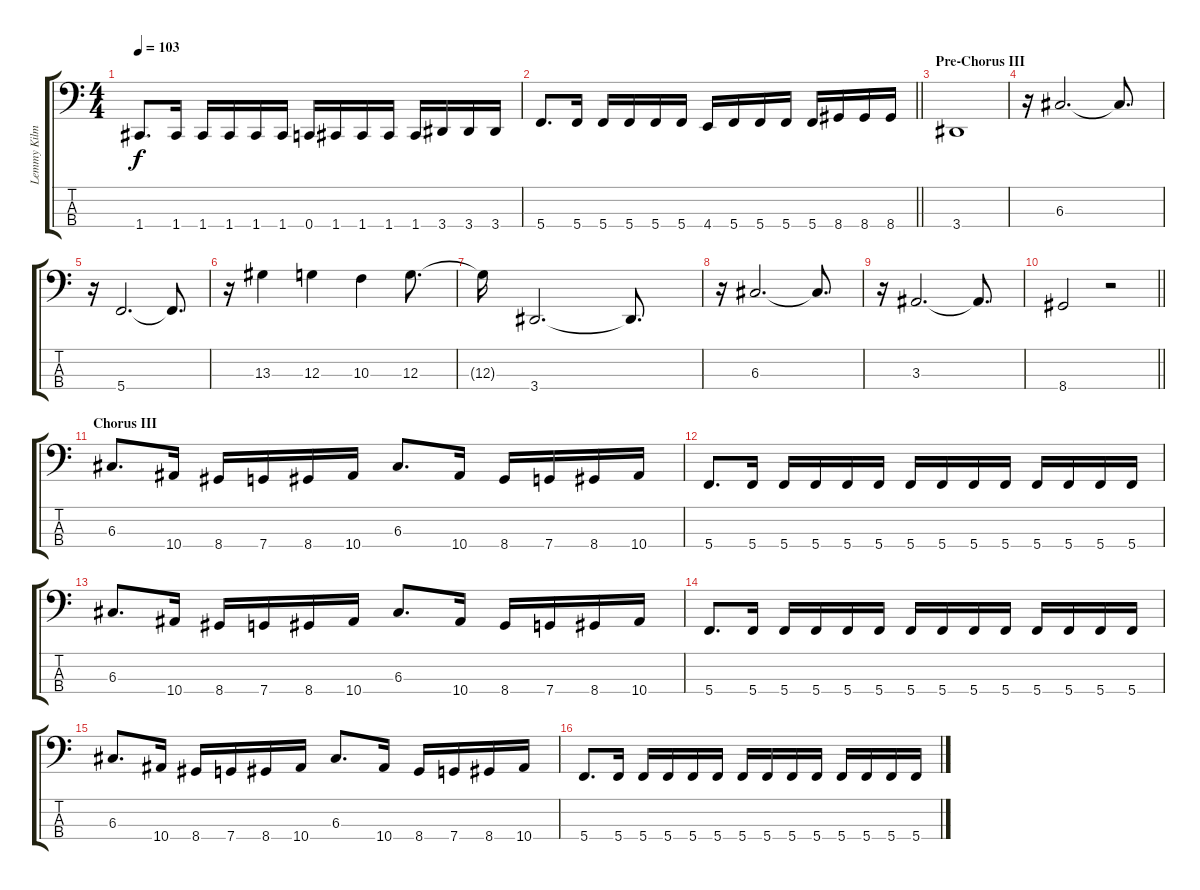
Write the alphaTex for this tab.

\track ("Lemmy Kilmister" "Lemmy Kilm") {instrument overdrivenguitar}
\staff {score tabs}
\tuning (F2 C2 G1 C1) {hide}
\ts (4 4)
\tempo 103
\clef f4
\ks c
1.4.8{d dy f} 1.4.16 1.4.16 1.4.16 1.4.16 1.4.16 0.4.16 1.4.16 1.4.16 1.4.16 1.4.16 3.4.16 3.4.16 3.4.16 |
\barLineRight lightlight
5.4.8{d} 5.4.16 5.4.16 5.4.16 5.4.16 5.4.16 4.4.16 5.4.16 5.4.16 5.4.16 5.4.16 8.4.16 8.4.16 8.4.16 |
\section ("" "Pre-Chorus III")
3.4.1 |
r.16 6.3.2{d} 6.3{t}.8{d} |
r.16 5.4.2{d} 5.4{t}.8{d} |
r.16 13.3.4 12.3.4 10.3.4 12.3.8{d} |
12.3{t}.16 3.4.2{d} 3.4{t}.8{d} |
r.16 6.3.2{d} 6.3{t}.8{d} |
r.16 3.3.2{d} 3.3{t}.8{d} |
\barLineRight lightlight
8.4.2 r.2 |
\section ("" "Chorus III")
6.3.8{d} 10.4.16 8.4.16 7.4.16 8.4.16 10.4.16 6.3.8{d} 10.4.16 8.4.16 7.4.16 8.4.16 10.4.16 |
5.4.8{d} 5.4.16 5.4.16 5.4.16 5.4.16 5.4.16 5.4.16 5.4.16 5.4.16 5.4.16 5.4.16 5.4.16 5.4.16 5.4.16 |
6.3.8{d} 10.4.16 8.4.16 7.4.16 8.4.16 10.4.16 6.3.8{d} 10.4.16 8.4.16 7.4.16 8.4.16 10.4.16 |
5.4.8{d} 5.4.16 5.4.16 5.4.16 5.4.16 5.4.16 5.4.16 5.4.16 5.4.16 5.4.16 5.4.16 5.4.16 5.4.16 5.4.16 |
6.3.8{d} 10.4.16 8.4.16 7.4.16 8.4.16 10.4.16 6.3.8{d} 10.4.16 8.4.16 7.4.16 8.4.16 10.4.16 |
5.4.8{d} 5.4.16 5.4.16 5.4.16 5.4.16 5.4.16 5.4.16 5.4.16 5.4.16 5.4.16 5.4.16 5.4.16 5.4.16 5.4.16
